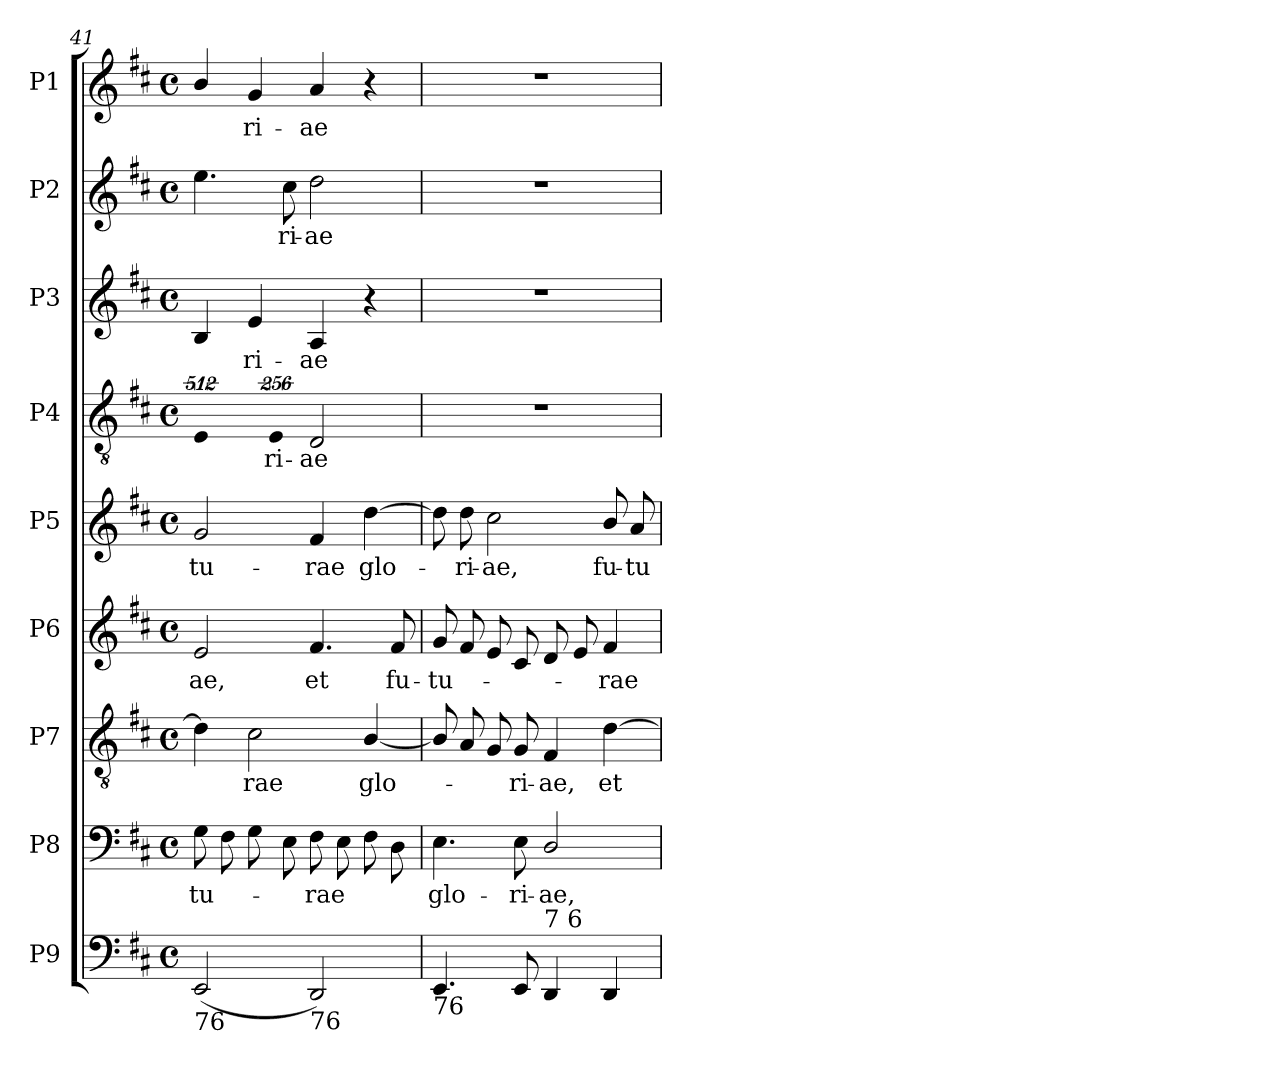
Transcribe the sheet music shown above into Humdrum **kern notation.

**kern	**kern	**text	**kern	**text	**kern	**text	**kern	**text	**kern	**text	**kern	**text	**kern	**text	**kern	**text
*part9	*part8	*part8	*part7	*part7	*part6	*part6	*part5	*part5	*part4	*part4	*part3	*part3	*part2	*part2	*part1	*part1
*staff9	*staff8	*staff8	*staff7	*staff7	*staff6	*staff6	*staff5	*staff5	*staff4	*staff4	*staff3	*staff3	*staff2	*staff2	*staff1	*staff1
*I"P9	*I"P8	*	*I"P7	*	*I"P6	*	*I"P5	*	*I"P4	*	*I"P3	*	*I"P2	*	*I"P1	*
!!LO:LB:g=z
*clefF4	*clefF4	*	*clefGv2	*	*clefG2	*	*clefG2	*	*clefGv2	*	*clefG2	*	*clefG2	*	*clefG2	*
*	*	*	*ITrd7c12	*	*	*	*	*	*ITrd7c12	*	*	*	*	*	*	*
*k[f#c#]	*k[f#c#]	*	*k[f#c#]	*	*k[f#c#]	*	*k[f#c#]	*	*k[f#c#]	*	*k[f#c#]	*	*k[f#c#]	*	*k[f#c#]	*
*D:	*D:	*	*D:	*	*D:	*	*D:	*	*D:	*	*D:	*	*D:	*	*D:	*
*M4/4	*M4/4	*	*M4/4	*	*M4/4	*	*M4/4	*	*M4/4	*	*M4/4	*	*M4/4	*	*M4/4	*
*met(c)	*met(c)	*	*met(c)	*	*met(c)	*	*met(c)	*	*met(c)	*	*met(c)	*	*met(c)	*	*met(c)	*
=41	=41	=41	=41	=41	=41	=41	=41	=41	=41	=41	=41	=41	=41	=41	=41	=41
!	!	!LO:LY:b:color=#000000	!	!	!	!	!	!	!	!	!	!	!	!	!	!
!	!	!	!	!	!	!LO:LY:b:color=#000000	!	!	!	!	!	!	!	!	!	!
!LO:TX:b:t=76	!	!	!	!	!	!	!	!	!	!	!	!	!	!	!	!
!	!	!	!	!	!	!	!	!LO:LY:b:color=#000000	!LO:N:vis=2	!	!	!	!	!	!	!
(2EEi/	8Gi\	-tu-	4Di\]	.	2ei/	-ae,	2gi/	-tu-	1024%341EEi/	.	4Bi/	.	4.eei\	.	4bi/	.
.	8F#i\	.	.	.	.	.	.	.	.	.	.	.	.	.	.	.
!	!	!	!	!LO:LY:b:color=#000000	!	!	!	!	!	!	!	!	!	!	!	!
!	!	!	!	!	!	!	!	!	!	!	!	!LO:LY:b:color=#000000	!	!	!	!
!	!	!	!	!	!	!	!	!	!	!	!	!	!	!	!	!LO:LY:b:color=#000000
.	8Gi\	.	2C#i\	-rae	.	.	.	.	.	.	4ei/	-ri-	.	.	4gi/	-ri-
!	!	!	!	!	!	!	!	!	!LO:N:vis=4	!	!	!	!	!	!	!
!	!	!	!	!	!	!	!	!	!	!LO:LY:b:color=#000000	!	!	!	!	!	!
.	.	.	.	.	.	.	.	.	1024%171EEi/	-ri-	.	.	.	.	.	.
!	!	!	!	!	!	!	!	!	!	!	!	!	!	!LO:LY:b:color=#000000	!	!
.	8Ei\	.	.	.	.	.	.	.	.	.	.	.	8cc#i\	-ri-	.	.
!	!	!LO:LY:b:color=#000000	!	!	!	!	!	!	!	!	!	!	!	!	!	!
!	!	!	!	!	!	!LO:LY:b:color=#000000	!	!	!	!	!	!	!	!	!	!
!	!	!	!	!	!	!	!	!LO:LY:b:color=#000000	!	!	!	!	!	!	!	!
!	!	!	!	!	!	!	!	!	!	!LO:LY:b:color=#000000	!	!	!	!	!	!
!	!	!	!	!	!	!	!	!	!	!	!	!LO:LY:b:color=#000000	!	!	!	!
!	!	!	!	!	!	!	!	!	!	!	!	!	!	!LO:LY:b:color=#000000	!	!
!LO:TX:b:t=76	!	!	!	!	!	!	!	!	!	!	!	!	!	!	!	!
!	!	!	!	!	!	!	!	!	!	!	!	!	!	!	!	!LO:LY:b:color=#000000
2DDi/)	8F#i\	-rae	.	.	4.f#i/	et	4f#i/	-rae	2DDi/	-ae	4Ai/	-ae	2ddi\	-ae	4ai/	-ae
.	8Ei\	.	.	.	.	.	.	.	.	.	.	.	.	.	.	.
!	!	!	!	!LO:LY:b:color=#000000	!	!	!	!	!	!	!	!	!	!	!	!
!	!	!	!	!	!	!	!	!LO:LY:b:color=#000000	!	!	!	!	!	!	!	!
.	8F#i\	.	[4BBi/	glo-	.	.	[4ddi\	glo-	.	.	4r	.	.	.	4r	.
!	!	!	!	!	!	!LO:LY:b:color=#000000	!	!	!	!	!	!	!	!	!	!
.	8Di\	.	.	.	8f#i/	fu-	.	.	.	.	.	.	.	.	.	.
=42	=42	=42	=42	=42	=42	=42	=42	=42	=42	=42	=42	=42	=42	=42	=42	=42
!	!	!LO:LY:b:color=#000000	!	!	!	!	!	!	!	!	!	!	!	!	!	!
!LO:TX:b:t=76	!	!	!	!	!	!	!	!	!	!	!	!	!	!	!	!
!	!	!	!	!	!	!LO:LY:b:color=#000000	!	!	!	!	!	!	!	!	!	!
4.EEi/	4.Ei\	glo-	8BBi/]	.	8gi/	-tu-	8ddi\]	.	1r	.	1r	.	1r	.	1r	.
!	!	!	!	!	!	!	!	!LO:LY:b:color=#000000	!	!	!	!	!	!	!	!
.	.	.	8AAi/	.	8f#i/	.	8ddi\	-ri-	.	.	.	.	.	.	.	.
!	!	!	!	!	!	!	!	!LO:LY:b:color=#000000	!	!	!	!	!	!	!	!
.	.	.	8GGi/	.	8ei/	.	2cc#i\	-ae,	.	.	.	.	.	.	.	.
!	!	!LO:LY:b:color=#000000	!	!	!	!	!	!	!	!	!	!	!	!	!	!
!	!	!	!	!LO:LY:b:color=#000000	!	!	!	!	!	!	!	!	!	!	!	!
8EEi/	8Ei\	-ri-	8GGi/	-ri-	8c#i/	.	.	.	.	.	.	.	.	.	.	.
!	!	!LO:LY:b:color=#000000	!	!	!	!	!	!	!	!	!	!	!	!	!	!
!LO:TX:a:t=7            6	!	!	!	!	!	!	!	!	!	!	!	!	!	!	!	!
!	!	!	!	!LO:LY:b:color=#000000	!	!	!	!	!	!	!	!	!	!	!	!
4DDi/	2Di/	-ae,	4FF#i/	-ae,	8di/	.	.	.	.	.	.	.	.	.	.	.
.	.	.	.	.	8ei/	.	.	.	.	.	.	.	.	.	.	.
!	!	!	!	!LO:LY:b:color=#000000	!	!	!	!	!	!	!	!	!	!	!	!
!	!	!	!	!	!	!LO:LY:b:color=#000000	!	!	!	!	!	!	!	!	!	!
!	!	!	!	!	!	!	!	!LO:LY:b:color=#000000	!	!	!	!	!	!	!	!
4DDi/	.	.	[4Di\	et	4f#i/	-rae	8bi/	fu-	.	.	.	.	.	.	.	.
!	!	!	!	!	!	!	!	!LO:LY:b:color=#000000	!	!	!	!	!	!	!	!
.	.	.	.	.	.	.	8ai/	-tu-	.	.	.	.	.	.	.	.
=	=	=	=	=	=	=	=	=	=	=	=	=	=	=	=	=
*-	*-	*-	*-	*-	*-	*-	*-	*-	*-	*-	*-	*-	*-	*-	*-	*-
